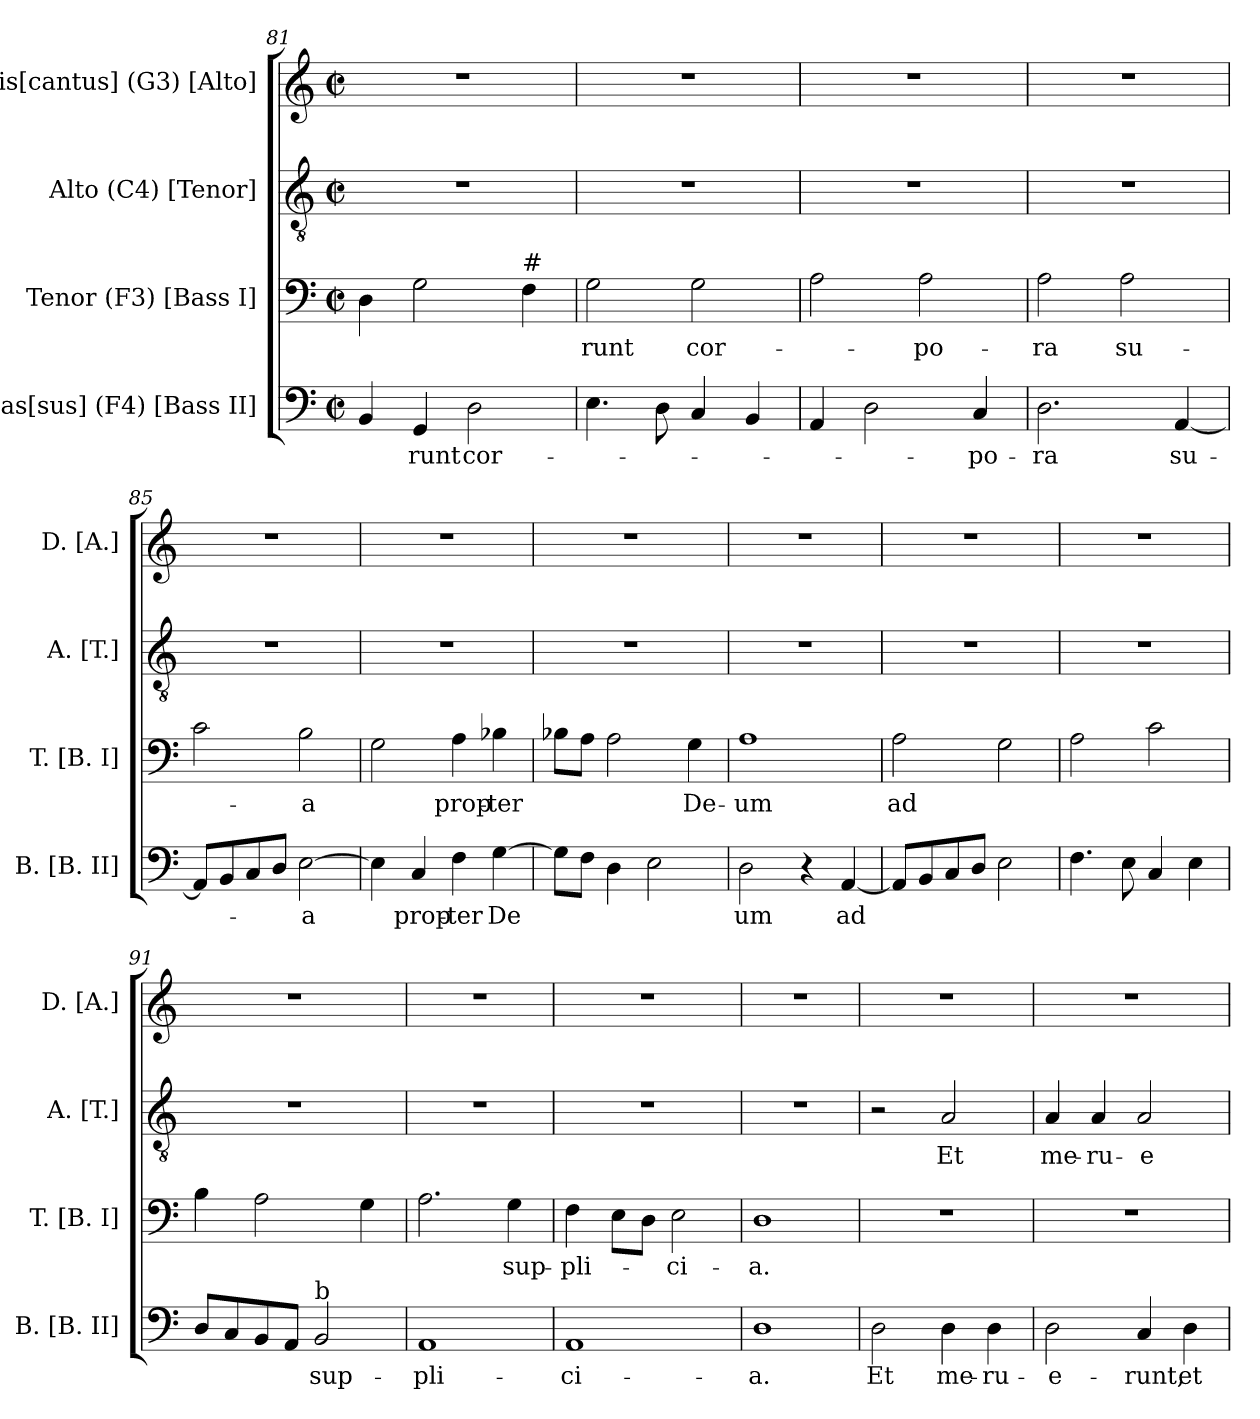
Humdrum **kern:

**kern	**text	**kern	**text	**kern	**text	**kern
*part4	*part4	*part3	*part3	*part2	*part2	*part1
*staff4	*staff4	*staff3	*staff3	*staff2	*staff2	*staff1
*I"Bas[sus] (F4) [Bass II]	*	*I"Tenor (F3) [Bass I]	*	*I"Alto (C4) [Tenor]	*	*I"Dis[cantus] (G3) [Alto]
*I'B. [B. II]	*	*I'T. [B. I]	*	*I'A. [T.]	*	*I'D. [A.]
*clefF4	*	*clefF4	*	*clefGv2	*	*clefG2
*k[]	*	*k[]	*	*k[]	*	*k[]
*C:	*	*C:	*	*C:	*	*C:
*M2/2	*	*M2/2	*	*M2/2	*	*M2/2
*met(c|)	*	*met(c|)	*	*met(c|)	*	*met(c|)
=81	=81	=81	=81	=81	=81	=81
4BB/	.	4D\	.	1r	.	1r
!	!LO:LY:b	!	!	!	!	!
4GG/	-runt	2G\	.	.	.	.
!	!LO:LY:b	!	!	!	!	!
2D\	cor-	.	.	.	.	.
!	!	!LO:TX:a:t=#	!	!	!	!
.	.	4F\	.	.	.	.
=82	=82	=82	=82	=82	=82	=82
!	!	!	!LO:LY:b	!	!	!
4.E\	.	2G\	-runt	1r	.	1r
8D\	.	.	.	.	.	.
!	!	!	!LO:LY:b	!	!	!
4C/	.	2G\	cor-	.	.	.
4BB/	.	.	.	.	.	.
=83	=83	=83	=83	=83	=83	=83
4AA/	.	2A\	.	1r	.	1r
2D\	.	.	.	.	.	.
!	!	!	!LO:LY:b	!	!	!
.	.	2A\	-po-	.	.	.
!	!LO:LY:b	!	!	!	!	!
4C/	-po-	.	.	.	.	.
=84	=84	=84	=84	=84	=84	=84
!	!LO:LY:b	!	!LO:LY:b	!	!	!
2.D\	-ra	2A\	-ra	1r	.	1r
!	!	!	!LO:LY:b	!	!	!
.	.	2A\	su-	.	.	.
!	!LO:LY:b	!	!	!	!	!
[<4AA/	su-	.	.	.	.	.
=85	=85	=85	=85	=85	=85	=85
8AA/L]	.	2c\	.	1r	.	1r
8BB/	.	.	.	.	.	.
8C/	.	.	.	.	.	.
8D/J	.	.	.	.	.	.
!	!LO:LY:b	!	!LO:LY:b	!	!	!
[>2E\	-a	2B\	-a	.	.	.
=86	=86	=86	=86	=86	=86	=86
4E\]	.	2G\	.	1r	.	1r
!	!LO:LY:b	!	!	!	!	!
4C/	prop-	.	.	.	.	.
!	!LO:LY:b:rj	!	!LO:LY:b	!	!	!
4F\	-ter	4A\	prop-	.	.	.
!	!LO:LY:b	!	!LO:LY:b:rj	!	!	!
[<4G\	De	4B-X\	-ter	.	.	.
!!LO:LB:g=z
=87	=87	=87	=87	=87	=87	=87
8G\L]	.	8B-X\L	.	1r	.	1r
8F\J	.	8A\J	.	.	.	.
4D\	.	2A\	.	.	.	.
2E\	.	.	.	.	.	.
!	!	!	!LO:LY:b	!	!	!
.	.	4G\	De-	.	.	.
=88	=88	=88	=88	=88	=88	=88
!	!LO:LY:b	!	!LO:LY:b	!	!	!
2D\	um	1A	-um	1r	.	1r
4r	.	.	.	.	.	.
!	!LO:LY:b	!	!	!	!	!
[<4AA/	ad	.	.	.	.	.
=89	=89	=89	=89	=89	=89	=89
!	!	!	!LO:LY:b	!	!	!
8AA/L]	.	2A\	ad	1r	.	1r
8BB/	.	.	.	.	.	.
8C/	.	.	.	.	.	.
8D/J	.	.	.	.	.	.
2E\	.	2G\	.	.	.	.
=90	=90	=90	=90	=90	=90	=90
4.F\	.	2A\	.	1r	.	1r
8E\	.	.	.	.	.	.
4C/	.	2c\	.	.	.	.
4E\	.	.	.	.	.	.
!!LO:LB:g=z
=91	=91	=91	=91	=91	=91	=91
8D/L	.	4B\	.	1r	.	1r
8C/	.	.	.	.	.	.
8BB/	.	2A\	.	.	.	.
8AA/J	.	.	.	.	.	.
!LO:TX:a:t=b	!	!	!	!	!	!
!	!LO:LY:b	!	!	!	!	!
2BB/	sup-	.	.	.	.	.
.	.	4G\	.	.	.	.
=92	=92	=92	=92	=92	=92	=92
!	!LO:LY:b	!	!	!	!	!
1AA	-pli-	2.A\	.	1r	.	1r
!	!	!	!LO:LY:b	!	!	!
.	.	4G\	sup-	.	.	.
=93	=93	=93	=93	=93	=93	=93
!	!LO:LY:b	!	!LO:LY:b	!	!	!
1AA	-ci-	4F\	-pli-	1r	.	1r
.	.	8E\L	.	.	.	.
.	.	8D\J	.	.	.	.
!	!	!	!LO:LY:b	!	!	!
.	.	2E\	-ci-	.	.	.
=94	=94	=94	=94	=94	=94	=94
!	!LO:LY:b	!	!LO:LY:b	!	!	!
1D	-a.	1D	-a.	1r	.	1r
!!LO:PB:g=z
=95	=95	=95	=95	=95	=95	=95
!	!LO:LY:b	!	!	!	!	!
2D\	Et	1r	.	2r	.	1r
!	!LO:LY:b	!	!	!	!LO:LY:b	!
4D\	me-	.	.	2A/	Et	.
!	!LO:LY:b:rj	!	!	!	!	!
4D\	-ru-	.	.	.	.	.
=96	=96	=96	=96	=96	=96	=96
!	!LO:LY:b	!	!	!	!LO:LY:b	!
2D\	-e-	1r	.	4A/	me-	1r
!	!	!	!	!	!LO:LY:b:rj	!
.	.	.	.	4A/	-ru-	.
!	!LO:LY:b	!	!	!	!LO:LY:b	!
4C/	-runt,	.	.	2A/	-e-	.
!	!LO:LY:b	!	!	!	!	!
4D\	et	.	.	.	.	.
=	=	=	=	=	=	=
*-	*-	*-	*-	*-	*-	*-
